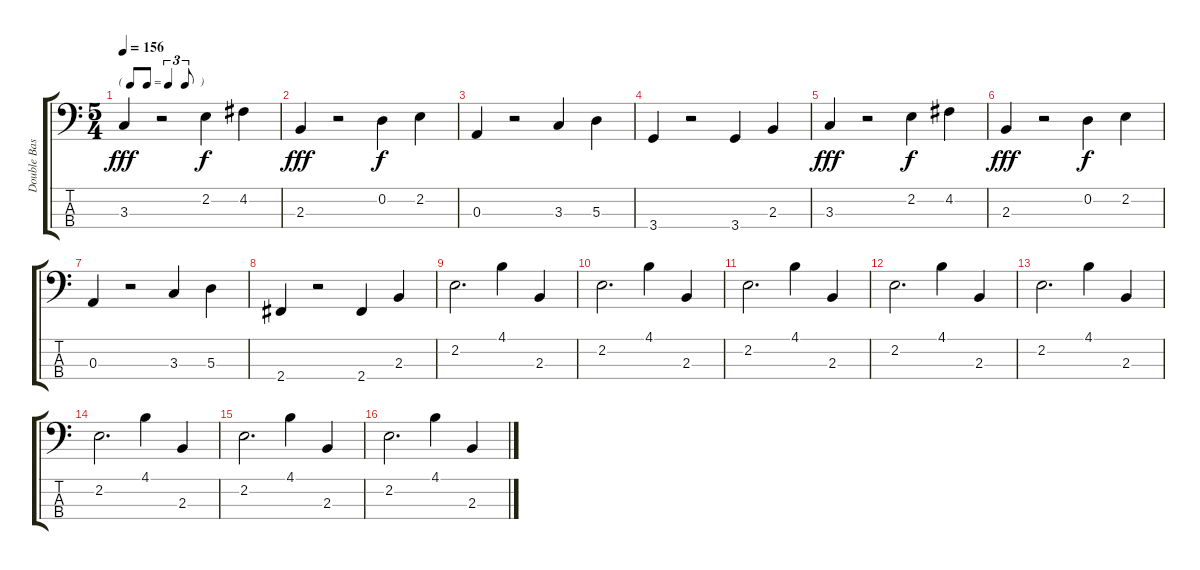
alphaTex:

\track ("Double Bass" "Double Bas") {instrument acousticbass}
\staff {score tabs}
\tuning (G2 D2 A1 E1) {hide}
\ts (5 4)
\tf triplet8th
\tempo 156
\clef f4
\ks c
3.3.4{dy fff} r.2 2.2.4{dy f} 4.2.4 |
2.3.4{dy fff} r.2 0.2.4{dy f} 2.2.4 |
0.3.4 r.2 3.3.4 5.3.4 |
3.4.4 r.2 3.4.4 2.3.4 |
3.3.4{dy fff} r.2 2.2.4{dy f} 4.2.4 |
2.3.4{dy fff} r.2 0.2.4{dy f} 2.2.4 |
0.3.4 r.2 3.3.4 5.3.4 |
2.4.4 r.2 2.4.4 2.3.4 |
2.2.2{d} 4.1.4 2.3.4 |
2.2.2{d} 4.1.4 2.3.4 |
2.2.2{d} 4.1.4 2.3.4 |
2.2.2{d} 4.1.4 2.3.4 |
2.2.2{d} 4.1.4 2.3.4 |
2.2.2{d} 4.1.4 2.3.4 |
2.2.2{d} 4.1.4 2.3.4 |
2.2.2{d} 4.1.4 2.3.4
